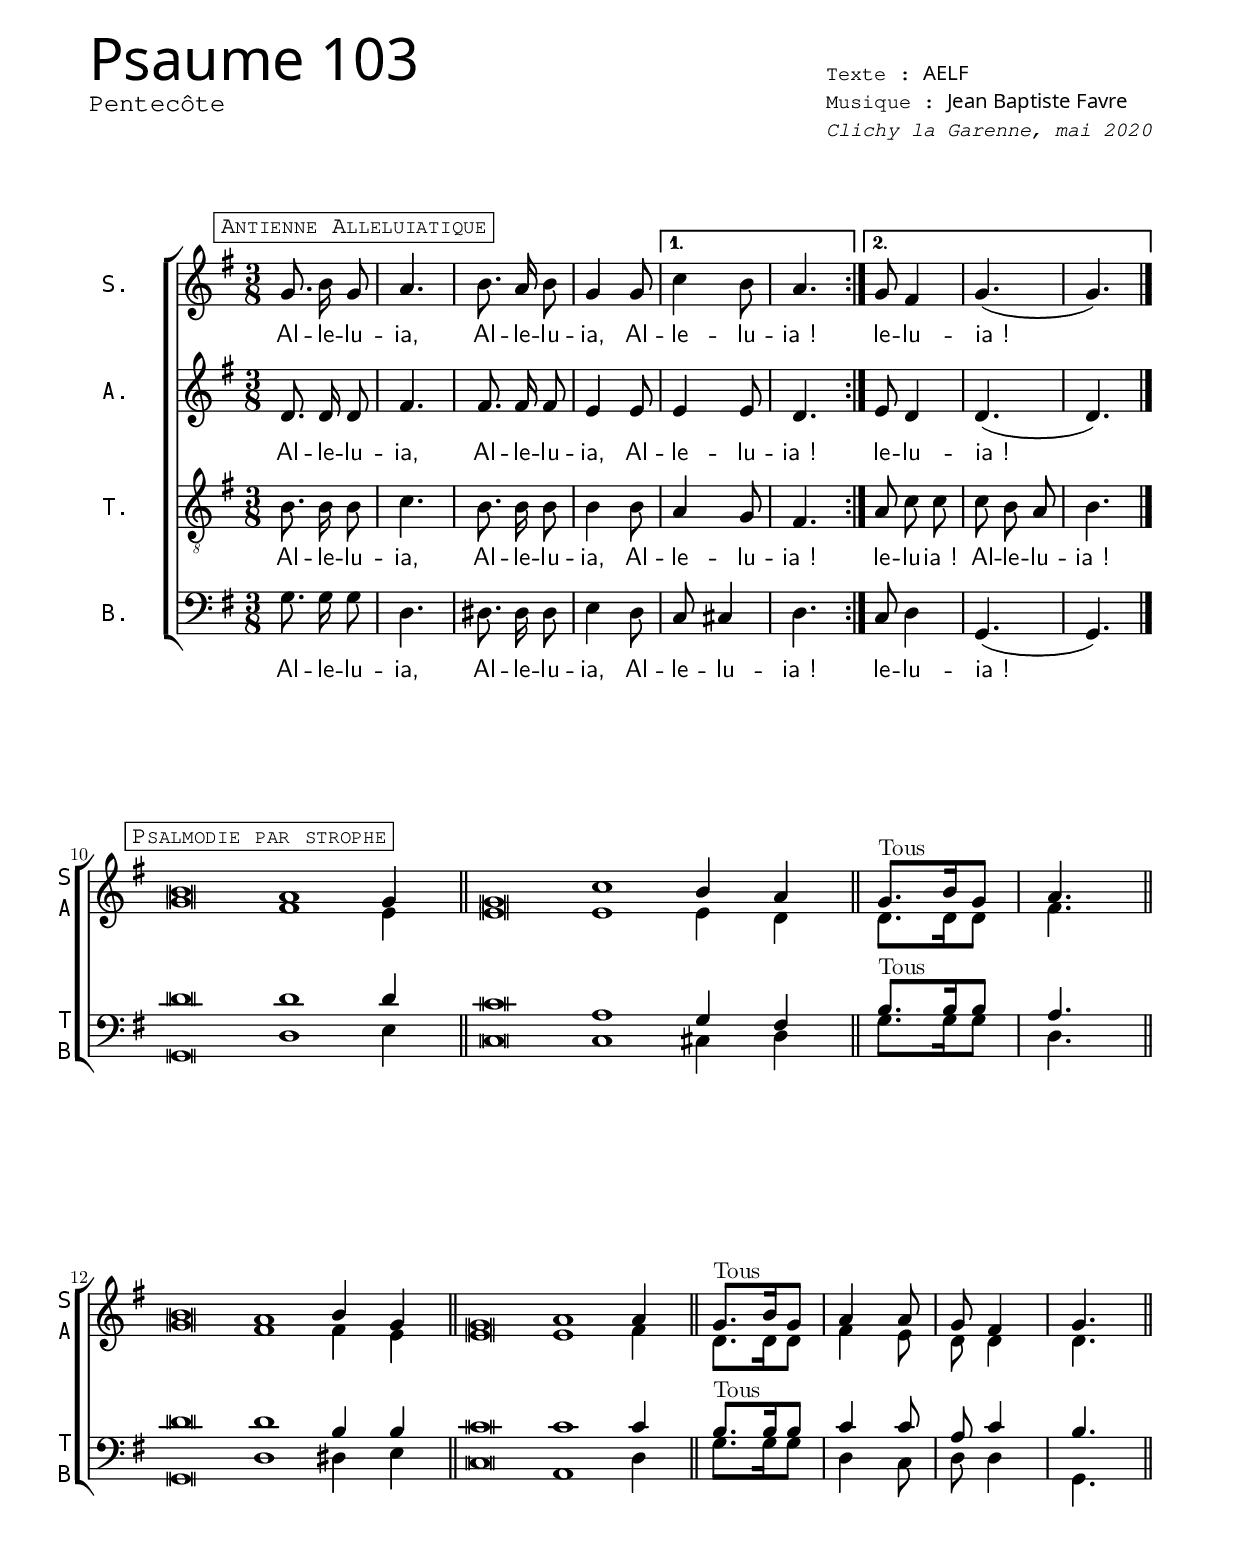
\version "2.18.2"
\language "english"
\include "../libs/commonFunctions.ily"

scoreHeader = \header {
  title = "Psaume 103"
  subtitle = "Pentecôte"
  composer = "Jean Baptiste Favre"
  poet = "AELF"
  date = "Clichy la Garenne, mai 2020"
}

%%%%%%%%%%%%%%%%%%%%%%%%%%%%%%
%%%%%%%%%%  Global  %%%%%%%%%%
%%%%%%%%%%%%%%%%%%%%%%%%%%%%%%

keyTime = {
  \time 6/4 \key g \major
}

%%%%%%%%%%%%%%%%%%%%%%%%%%%%%%
%%%%%%%%%% Antiphon %%%%%%%%%%
%%%%%%%%%%%%%%%%%%%%%%%%%%%%%%
antiphonRythm = \relative c' {
  \once \override Score.RehearsalMark.break-align-symbols = #'(clef)
  \markCustom "Antienne Alleluiatique"
  \time 3/8
  s4.*6
  s4.*3 \bar "|." \break
  }

antiphonMusicCounterpoint = \relative c'' {
  }

antiphonMusicSoprano = \relative c'' {
    \autoBeamOff
    \repeat volta 2 {
      g8. b16 g8 a4. b8. a16 b8 g4 g8
    } \alternative {
      { c4 b8 a4. }
      { g8 fs4 g4. (g4.) }
    }
  }

antiphonMusicAlto = \relative c' {
    \autoBeamOff
    \repeat volta 2 {
      d8. d16 d8 fs4. fs8. fs16 fs8 e4 e8
    } \alternative {
      { e4 e8 d4. }
      { e8 d4 d4. (d4.) }
    }
  }

antiphonMusicTenor =  \relative c' {
    \autoBeamOff
    \repeat volta 2 {
      b8. b16 b8 c4. b8. b16 b8 b4 b8
    } \alternative {
      { a4 g8 fs4. }
      { a8 c c c b a b4. }
    }
  }

antiphonMusicBass =  \relative f {
    \autoBeamOff
    \repeat volta 2 {
      g8. g16 g8 d4. ds8. ds16 ds8 e4 d8
    } \alternative {
      { c8 cs4 d4. }
      { c8 d4 g,4. (g4.) }
    }
  }

antiphonLyrics = \lyricmode {
  Al -- le -- lu -- ia, Al -- le -- lu -- ia, Al -- le -- lu -- ia&nbsp;!
        le -- lu -- ia&nbsp;!
  }

antiphonLyricsSoprano = \antiphonLyrics
antiphonLyricsAlto = \antiphonLyrics
antiphonLyricsTenor = \antiphonLyrics
antiphonLyricsBass = \antiphonLyrics

%%%%%%%%%%%%%%%%%%%%%%%%%%%%%%%%%%%%%%%%%%%%%%
%%%%%%%%%%          Verses          %%%%%%%%%%
%%%%%%%%%%%%%%%%%%%%%%%%%%%%%%%%%%%%%%%%%%%%%%

verseRythm = \relative c' {
  \antiphonRythm \accidentalStyle forget
  \once \override Score.RehearsalMark.break-align-symbols = #'(clef)
  \markCustom "Psalmodie par strophe"
  \cadenzaOn
  s\breve s1 s4 \bar "||"
  s\breve s1 s4 s \bar "||"
  \cadenzaOff
  s8^"Tous" s4 s4. \bar "||" \break
  \cadenzaOn
  s\breve s1 s4 s \bar "||"
  s\breve s1 s4 \bar "||"
  \cadenzaOff
  s8^"Tous" s4 s4. s4. s4. \bar "||"
  \cadenzaOn
  }
verseMusicSoprano = \relative c'' {
  \antiphonRythm
  b\breve a1 g4
  g\breve c1 b4 a
  \cadenzaOff
  g8. b16 g8 a4.
  \cadenzaOn
  b\breve a1 b4 g
  g\breve a1 a4
  \cadenzaOff
  g8. b16 g8 a4 a8
  g8 fs4 g4.
  \cadenzaOn
  }

verseMusicAlto = \relative c'' {
  \antiphonRythm
  g\breve fs1 e4
  e\breve e1 e4 d
  d8. d16 d8 fs4.
  g\breve fs1 fs4 e
  e\breve e1 fs4
  d8. d16 d8 fs4 e8
  d8 d4 d4.
  }

verseMusicTenor = \relative c' {
  \antiphonRythm
  d\breve d1 d4
  c\breve a1 g4 fs
  b8. b16 b8 a4.
  d\breve d1 b4 b
  c\breve c1 c4
  b8. b16 b8 c4 c8
  a8 c4 b4.
  }

verseMusicBass = \relative f, {
  \antiphonRythm
  g\breve d'1 e4
  c\breve c1 cs4 d
  g8. g16 g8 d4.
  g,\breve d'1 ds4 e
  c\breve a1 d4
  g8. g16 g8 d4 c8
  d8 d4 g,4.
  }

verseLyrics = \markup {
  \vspace #2
  \override #'(font-family . sans)
  \column {
    \fill-line {
      \left-column{
        \concat { \typewriter "1. " "Bénis le Seigne" \underline u "r, ô mon âme," }
        \concat { \typewriter "   " "Seigneur mon Die" \underline u ", tu es si grand !" }
        \concat { \typewriter "   " "Quelle profusion dans tes œ" \underline u "vres, Seigneur !" }
        \concat { \typewriter "   " "La terre s’empl" \underline i "t de tes biens." }
      }
      \hspace #1
      \left-column {
        \concat { \typewriter "2. " "Tu reprends leur so" \underline u "ffle, ils expirent" }
        \concat { \typewriter "   " "et reto" \underline u "rnent à leur poussière." }
        \concat { \typewriter "   " "Tu envoies ton so" \underline u "ffle : ils sont créés ;" }
        \concat { \typewriter "   " "tu renouvelles la f" \underline a "ce de la terre." }
      }
    }
    \vspace #1
    \fill-line {
      \left-column {
        \concat { \typewriter "3. " "Gloire au Seigne" \underline u "r à tout jamais !" }
        \concat { \typewriter "   " "Que Dieu se réjou" \underline i "sse en ses œuvres !" }
        \concat { \typewriter "   " "Que mon poème lui s" \underline o "it agréable ;" }
        \concat { \typewriter "   " "moi, je me réjou" \underline i "s dans le Seigneur." }
      }
    }
  }
}


%%%%%%%%%%%%%%%%%%%%%%%%%%%%%%%%%%%%%%%%%%%%%%%%%%%%%%%%%%%%%%%%%%%%%
%%%%%%%%%%%%%%%%%%%          Draw score          %%%%%%%%%%%%%%%%%%%%
%%%%%%%%%%%%%%%%%%%%%%%%%%%%%%%%%%%%%%%%%%%%%%%%%%%%%%%%%%%%%%%%%%%%%

partition = <<
    % Antienne à 4 voix mixtes
    \new ChoirStaff = "antiphonChoirStaff"
    <<
      %\new Staff = "antiphonCounterpointStaff" \with {
      %  instrumentName = "Ctre-chant"
      %  shortInstrumentName = "C"
      %}
      %<<
      %  \clef "treble"
      %  \keyTime
      %  \antiphonRythm
      %  \new Voice = "antiphonCounterpoint" { \antiphonMusicCounterpoint \fermata }
      %  \new Lyrics \lyricsto "antiphonCounterpoint" \antiphonLyricsCounterpoint
      %>>
      \new Staff = "antiphonSopranoStaff" \with { instrumentName = "S." shortInstrumentName = "S" }
      <<
        \clef "treble"
        \keyTime
        \new Dynamics \antiphonRythm
        \new Voice = "antiphonSoprano" { \antiphonMusicSoprano }
        \new Lyrics \lyricsto "antiphonSoprano" \antiphonLyricsSoprano
      >>
      \new Staff = "antiphonAltoStaff" \with { instrumentName = "A." shortInstrumentName = "A" }
      <<
        \clef "treble"
        \keyTime
        \new Dynamics \antiphonRythm
        \new Voice = "antiphonAlto" { \antiphonMusicAlto }
        \new Lyrics \lyricsto "antiphonAlto" \antiphonLyricsAlto
      >>
      \new Staff = "antiphonTenorStaff" \with { instrumentName = "T." shortInstrumentName = "T" }
      <<
        \clef "treble_8"
        \keyTime
        \new Dynamics \antiphonRythm
        \new Voice = "antiphonTenor" { \antiphonMusicTenor }
        \new Lyrics \lyricsto "antiphonTenor" { \antiphonLyricsTenor \lyricmode { Al -- le -- lu -- ia&nbsp;! } }
      >>
      \new Staff  = "antiphonBassStaff" \with { instrumentName = "B." shortInstrumentName = "B" }
      <<
        \clef "bass"
        \keyTime
        \new Dynamics \antiphonRythm
        \new Voice = "antiphonBass" { \antiphonMusicBass }
        \new Lyrics \lyricsto "antiphonBass" \antiphonLyricsBass
      >>
    >>
%{
    % Accompagnement Piano / Orgue
    \new PianoStaff = "antiphonPianoStaff" \with {
      instrumentName = #"O."
      shortInstrumentName = #"O"
      printPartCombineTexts = ##f
    }
    <<
      \new Staff = "antiphonPianoStaffSA"
      <<
        \clef treble
        \keyTime
        \new Voice = "antiphonMusicSoprano" { \voiceOne \antiphonMusicSoprano }
        \new Voice = "antiphonMusicAlto" { \voiceTwo \antiphonMusicAlto }
      >>
      \new Staff = "antiphonPianoStaffTB"
      <<
        \clef bass
        \keyTime
        \new Voice = "antiphonMusicTenor" { \voiceThree \antiphonMusicTenor }
        \new Voice = "antiphonMusicBass" { \voiceFour \antiphonMusicBass }
      >>
    >>
%}
    % Psalmodie à 4 voix mixtes
    \new ChoirStaff = "verseChoirStaff" \with { printPartCombineTexts = ##f }
    <<
      \new Staff = "verseChoirStaffSA"
      \with { shortInstrumentName = \markup { \right-column { "S" "A" } } }
      <<
        \override Staff.VerticalAxisGroup.remove-first = ##t
        \clef treble
        \keyTime
        \new Voice \verseRythm
        \new Voice { \voiceOne \verseMusicSoprano }
        \new Voice { \voiceTwo \verseMusicAlto }
      >>
      \new Staff = "verseChoirStaffTB"
      \with { shortInstrumentName = \markup { \right-column { "T" "B" } } }
      <<
        \override Staff.VerticalAxisGroup.remove-first = ##t
        \clef bass
        \keyTime
        \new Voice \verseRythm
        \new Voice { \voiceOne \verseMusicTenor }
        \new Voice { \voiceTwo \verseMusicBass }
      >>
    >>
  >>

% PDF output
\paper {
  top-margin = 2\cm
  bottom-margin = 2\cm
  left-margin = 1.5\cm
  right-margin = 1.5\cm
  markup-system-spacing = #'((basic-distance . 17)
     (minimum-distance . 17)
     (padding . 7)
     (stretchability . 5))
  #(define fonts
    (set-global-fonts
     #:music "emmentaler"
     #:brace "emmentaler"
     #:roman "Latin Modern Roman"
     #:sans "Cantarell"
    ))
  #(include-special-characters)
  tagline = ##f
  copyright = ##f
  scoreTitleMarkup = \markup \columns {
    \fill-line {
      \column {
        \line {
          \left-column {
            \fontsize #8 \sans \fromproperty #'header:title
            \fontsize #1 \typewriter \fromproperty #'header:subtitle
          }
        }
      }
      \column {
        \line {
          \fontsize #-1
          \left-column {
            \line { \concat { \typewriter "Texte&nbsp;: " \sans \fromproperty #'header:poet \bold " " } }
            \line { \concat { \typewriter "Musique&nbsp;: " \sans \fromproperty #'header:composer \bold " " } }
            \typewriter \italic \fromproperty #'header:date
          }
        }
      }
    }
  }
}

\score {
  \partition
  \layout {
      ragged-last = ##f
      \context {
          \Staff
          \RemoveEmptyStaves
          \override NoteHead #'style = #'altdefault
          \override InstrumentName #'font-name = #"Monospace Regular"
      }
      \context {
          \PianoStaff
          \RemoveEmptyStaves
          \override NoteHead #'style = #'altdefault
          \override InstrumentName #'font-name = #"Monospace Regular"
      }
      \context {
          \ChoirStaff
          \RemoveEmptyStaves
          \override NoteHead #'style = #'altdefault
          \override InstrumentName #'font-name = #"Monospace Regular"
      }
      \override LyricText #'font-name = #"Latin Modern Sans"
      \override Score.RehearsalMark.font-family = #'typewriter
  }
  \scoreHeader
}

% Midi output
\score {
  <<
    \unfoldRepeats {
    \new PianoStaff = "antiphonMusic"
    <<
      \new Staff <<
        \keyTime \tempo 4. = 60 \clef treble
        \new Dynamics \antiphonRythm
        \new Voice = "antiphonMusicSoprano" \antiphonMusicSoprano
        \new Voice = "antiphonMusicAlto" \antiphonMusicAlto
      >>
      \new Staff <<
        \keyTime \clef bass
        \new Dynamics \antiphonRythm
        \new Voice = "antiphonMusicTenor" \antiphonMusicTenor
        \new Voice = "antiphonMusicBass" \antiphonMusicBass
      >>
    >>
    \new ChoirStaff = "verseMusic"
    <<
      \new Staff = "verseMusicSA" \with {
        shortInstrumentName = \markup { \right-column { "S" "A" } }
      }
      <<
        \keyTime
        \clef treble
        \new Dynamics \antiphonRythm
        \new Voice = "verseMusicSoprano" \verseMusicSoprano
        \new Voice = "verseMusicAlto" \verseMusicAlto
      >>
      \new Staff = "verseMusicTB" \with {
        shortInstrumentName = \markup { \right-column { "T" "B" } }
      }
      <<
        \keyTime
        \clef bass
        \new Dynamics \antiphonRythm
        \new Voice = "verseMusicTenor" \verseMusicTenor
        \new Voice = "verseMusicBass" \verseMusicBass
      >>
    >>
    }
  >>
  \midi {}
}
\verseLyrics
